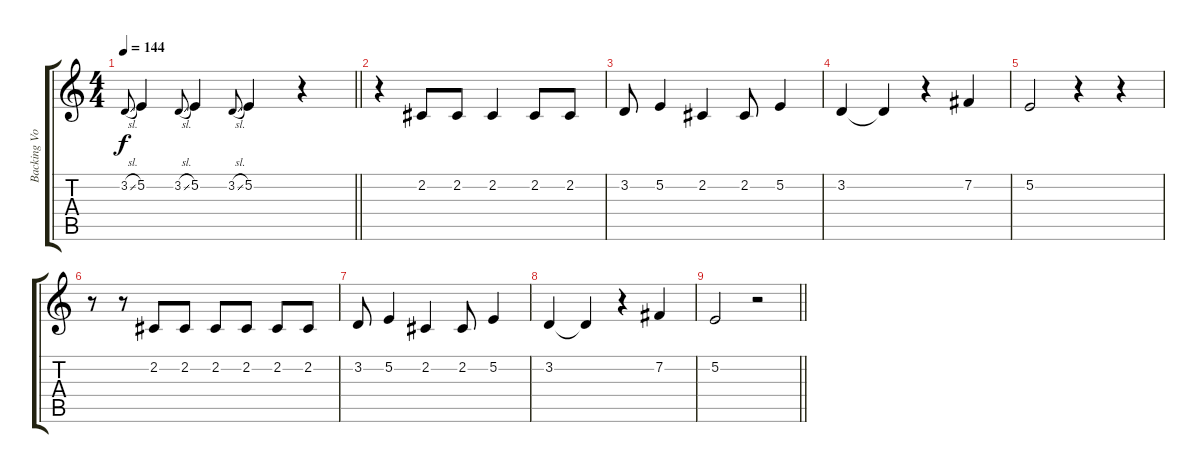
\track ("Backing Vocals" "Backing Vo") {instrument bassoon}
\staff {score tabs}
\tuning (E4 B3 G3 D3 A2 E2) {hide}
\ts (4 4)
\tempo 144
\clef g2
\barLineRight lightlight
\ks c
3.2{sl}.8{gr onbeat dy f} 5.2.4 3.2{sl}.8{gr onbeat} 5.2.4 3.2{sl}.8{gr onbeat} 5.2.4 r.4 |
r.4 2.2.8 2.2.8 2.2.4 2.2.8 2.2.8 |
3.2.8 5.2.4 2.2.4 2.2.8 5.2.4 |
3.2.4 3.2{t}.4 r.4 7.2.4 |
5.2.2 r.4 r.4 |
r.8 r.8 2.2.8 2.2.8 2.2.8 2.2.8 2.2.8 2.2.8 |
3.2.8 5.2.4 2.2.4 2.2.8 5.2.4 |
3.2.4 3.2{t}.4 r.4 7.2.4 |
\barLineRight lightlight
5.2.2 r.2
